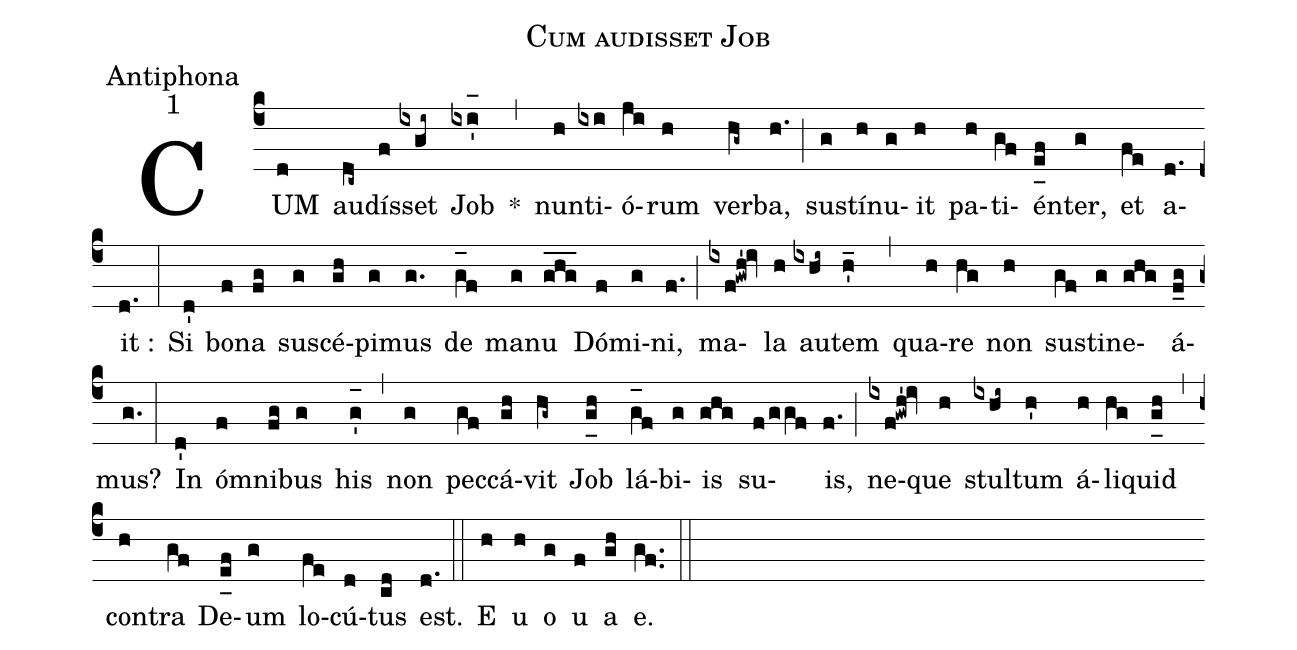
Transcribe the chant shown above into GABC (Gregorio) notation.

name:Cum audisset Job;
office-part:Antiphona;
mode:1;
%%
(c4) CUM(d) au(dc~)dís(f)set(ixgi~) Job(ixi'_[oh:h]) *(,) nun(h)ti(ixi)ó(ji)rum(h) ver(hg~)ba,(h.) (;) sus(g)tí(h)nu(g)it(h) pa(h)ti(gf)én(e_[uh:l]f)ter,(g) et(fe) a(d.)it :(d.) (:) Si(d') bo(f)na(fg) sus(g)cé(gh)pi(g)mus(g.) de(g_[oh:h]f) ma(g)nu(ghg___) Dó(f)mi(g)ni,(f.) (;) ma(ixf!gwh'!iv)la(h) au(ixhi~)tem(h'_) (,) qua(h)re(hg) non(h) sus(gf)ti(g)ne(ghg)á(f_g)mus?(g.) (:) In(d') ó(f)mni(fg)bus(g) his(g'_[oh:h]) (,) non(g) pec(gf)cá(gh)vit(hg~) Job(g_[uh:l]h) lá(g_[oh:h]f)bi(g)is(ghg) su(f/ggf)is,(f.) (;) ne(ixf!gwh'!iv)que(h) stul(ixhi~)tum(h') á(h)li(hg)quid(g_[uh:l]h) (,) con(h)tra(gf) De(e_[uh:l]f)um(g) lo(fe)cú(d)tus(cd) est.(d.) (::) <eu>E(h) u(h) o(g) u(f) a(gh) e.</eu>(gf..) (::)
